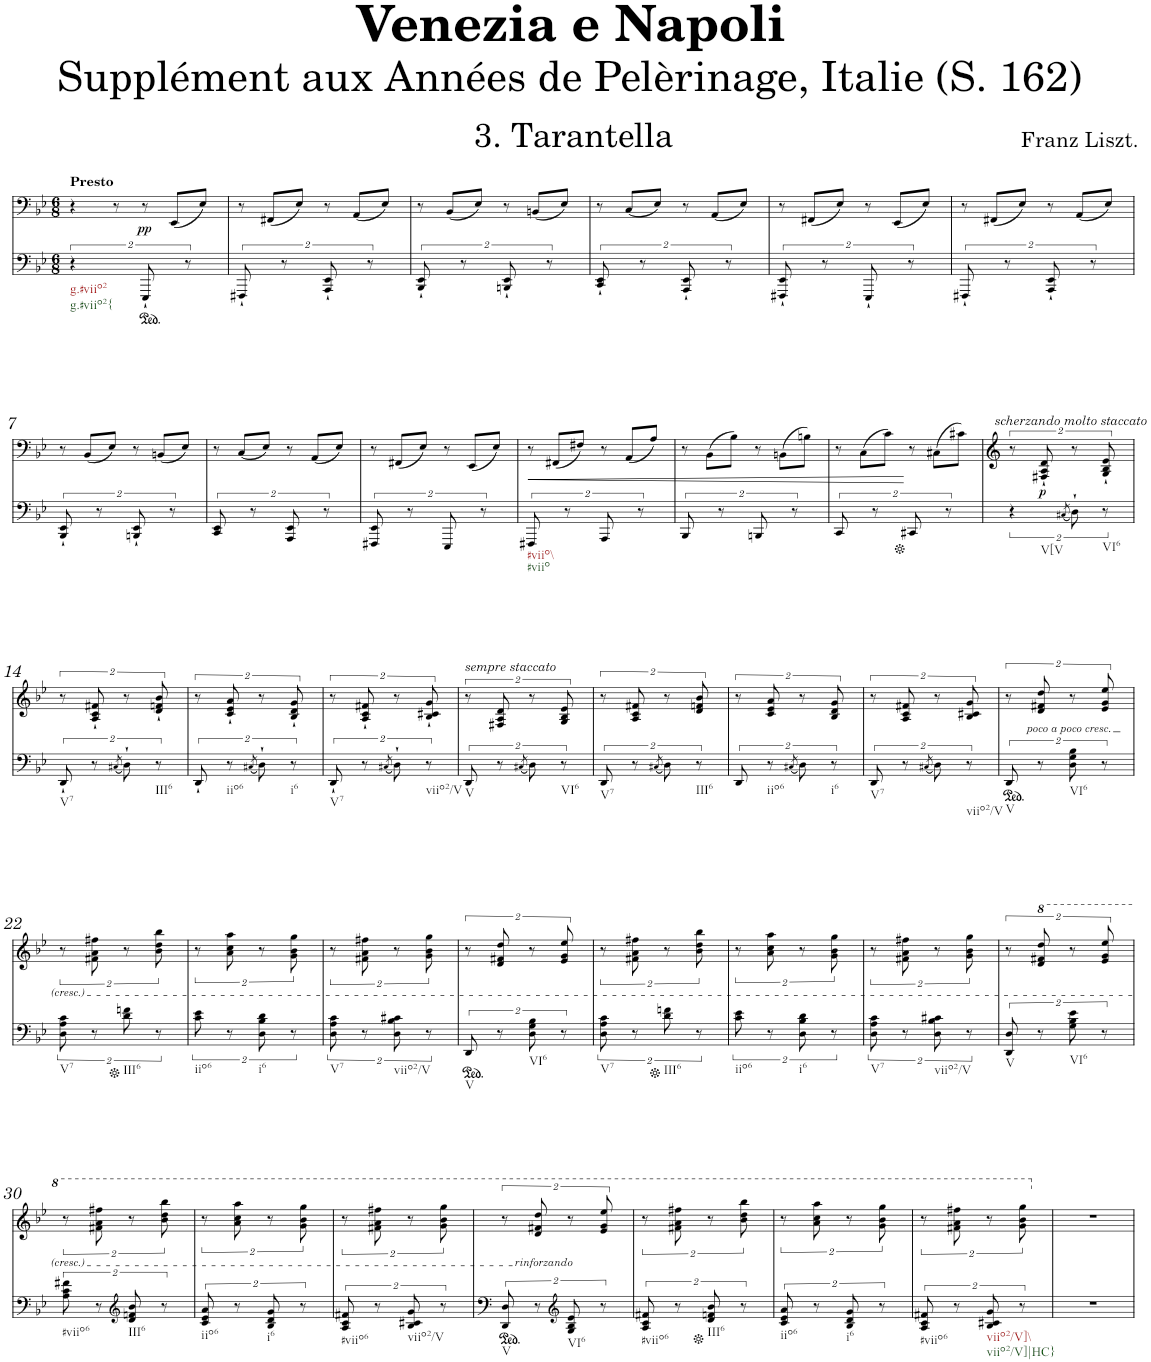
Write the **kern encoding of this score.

**kern	**kern	**dynam
*part1	*part1	*part1
*staff2	*staff1	*staff1/2
*I"Piano	*	*
*I'Pno.	*	*
*clefF4	*clefF4	*
*k[b-e-]	*k[b-e-]	*
*M6/8	*M6/8	*
=1	=1	=1
!	!LO:TX:a:B:t=Presto	!
!LO:TX:b:t=g.#viio2	!	!
!LO:TX:b:t=g.#viio2{	!	!
8%3r	4r	.
.	8r	.
!	!	!LO:DY:b
16%3EEE-`</	8r	pp
.	(8EE-/L	.
16%3r	.	.
.	8E-/J)	.
=2	=2	=2
16%3FFF#X`/	8r	.
.	(8FF#X/L	.
16%3r	.	.
.	8E-/J)	.
16%3AAA/` 16%3EE-/`	8r	.
.	(8AA/L	.
16%3r	.	.
.	8E-/J)	.
=3	=3	=3
16%3BBB-/` 16%3EE-/`	8r	.
.	(8BB-/L	.
16%3r	.	.
.	8E-/J)	.
16%3BBBn/` 16%3EE-/`	8r	.
.	(8BBn/L	.
16%3r	.	.
.	8E-/J)	.
=4	=4	=4
16%3CC/` 16%3EE-/`	8r	.
.	(8C/L	.
16%3r	.	.
.	8E-/J)	.
16%3AAA/` 16%3EE-/`	8r	.
.	(8AA/L	.
16%3r	.	.
.	8E-/J)	.
=5	=5	=5
16%3FFF#X/` 16%3EE-/`	8r	.
.	(8FF#X/L	.
16%3r	.	.
.	8E-/J)	.
16%3EEE-`/	8r	.
.	(8EE-/L	.
16%3r	.	.
.	8E-/J)	.
=6	=6	=6
16%3FFF#X`/	8r	.
.	(8FF#X/L	.
16%3r	.	.
.	8E-/J)	.
16%3AAA/` 16%3EE-/`	8r	.
.	(8AA/L	.
16%3r	.	.
.	8E-/J)	.
!!LO:LB:g=z
=7	=7	=7
16%3BBB-/` 16%3EE-/`	8r	.
.	(8BB-/L	.
16%3r	.	.
.	8E-/J)	.
16%3BBBn/` 16%3EE-/`	8r	.
.	(8BBn/L	.
16%3r	.	.
.	8E-/J)	.
=8	=8	=8
16%3CC/ 16%3EE-/	8r	.
.	(8C/L	.
16%3r	.	.
.	8E-/J)	.
16%3AAA/ 16%3EE-/	8r	.
.	(8AA/L	.
16%3r	.	.
.	8E-/J)	.
=9	=9	=9
16%3FFF#X/ 16%3EE-/	8r	.
.	(8FF#X/L	.
16%3r	.	.
.	8E-/J)	.
16%3EEE-/	8r	.
.	(8EE-/L	.
16%3r	.	.
.	8E-/J)	.
=10	=10	=10
!LO:TX:b:t=#viio\\	!	!
!LO:TX:b:t=#viio	!	!
!	!	!LO:HP:b
16%3FFF#X/	8r	<
.	(8FF#X/L	.
16%3r	.	.
.	8F#X/J)	.
16%3AAA/	8r	.
.	(8AA/L	.
16%3r	.	.
.	8A/J)	.
=11	=11	=11
16%3BBB-/	8r	.
.	(8BB-\L	.
16%3r	.	.
.	8B-\J)	.
16%3BBBn/	8r	.
.	(8BBn\L	.
16%3r	.	.
.	8Bn\J)	.
=12	=12	=12
16%3CC/	8r	.
.	(8C\L	.
16%3r	.	.
.	8c\J)	.
16%3CC#X/	8r	[
.	(8C#X\L	.
16%3r	.	.
.	8c#X\J)	.
=13	=13	=13
!	!LO:TX:a:i:t=scherzando molto staccato	!
!LO:TX:b:t=V[V	!	!
8%3r	16%3r	.
!	!	!LO:DY:b
.	16%3F#X/` 16%3A/` 16%3d/`	p
8qC#X/	.	.
16%3D`\	16%3r	.
!LO:TX:b:t=VI6	!	!
16%3r	16%3G/` 16%3B-/` 16%3e-/`	.
!!LO:LB:g=z
=14	=14	=14
!LO:TX:b:t=V7	!	!
16%3DD`/	16%3r	.
16%3r	16%3A/` 16%3c/` 16%3f#X/`	.
8qC#X/	.	.
16%3D`\	16%3r	.
!LO:TX:b:t=III6	!	!
16%3r	16%3d/` 16%3fn/` 16%3b-/`	.
=15	=15	=15
16%3DD`/	16%3r	.
!LO:TX:b:t=iio6	!	!
16%3r	16%3c/` 16%3e-/` 16%3a/`	.
8qC#X/	.	.
16%3D`\	16%3r	.
!LO:TX:b:t=i6	!	!
16%3r	16%3B-/` 16%3d/` 16%3g/`	.
=16	=16	=16
!LO:TX:b:t=V7	!	!
16%3DD`/	16%3r	.
16%3r	16%3A/` 16%3c/` 16%3f#X/`	.
8qC#X/	.	.
16%3D`\	16%3r	.
!LO:TX:b:t=viio2/V	!	!
16%3r	16%3B-/` 16%3c#X/` 16%3g/`	.
=17	=17	=17
!	!LO:TX:a:i:t=sempre staccato	!
!LO:TX:b:t=V	!	!
16%3DD/	16%3r	.
16%3r	16%3F#X/ 16%3A/ 16%3d/	.
8qC#X/	.	.
16%3D\	16%3r	.
!LO:TX:b:t=VI6	!	!
16%3r	16%3G/ 16%3B-/ 16%3e-/	.
=18	=18	=18
!LO:TX:b:t=V7	!	!
16%3DD/	16%3r	.
16%3r	16%3A/ 16%3c/ 16%3f#X/	.
8qC#X/	.	.
16%3D\	16%3r	.
!LO:TX:b:t=III6	!	!
16%3r	16%3d/ 16%3fn/ 16%3b-/	.
=19	=19	=19
16%3DD/	16%3r	.
!LO:TX:b:t=iio6	!	!
16%3r	16%3c/ 16%3e-/ 16%3a/	.
8qC#X/	.	.
16%3D\	16%3r	.
!LO:TX:b:t=i6	!	!
16%3r	16%3B-/ 16%3d/ 16%3g/	.
=20	=20	=20
!LO:TX:b:t=V7	!	!
16%3DD/	16%3r	.
16%3r	16%3A/ 16%3c/ 16%3f#X/	.
8qC#X/	.	.
16%3D\	16%3r	.
!LO:TX:b:t=viio2/V	!	!
16%3r	16%3B-/ 16%3c#X/ 16%3g/	.
=21	=21	=21
!LO:TX:b:t=V	!	!
16%3DD/	16%3r	.
!	!LO:TX:b:i:t=poco a poco cresc.	!
16%3r	16%3d/ 16%3f#X/ 16%3dd/	.
!LO:TX:b:t=VI6	!	!
16%3D\ 16%3G\ 16%3B-\	16%3r	.
16%3r	16%3e-/ 16%3g/ 16%3ee-/	.
!!LO:LB:g=z
=22	=22	=22
!LO:TX:b:t=V7	!	!
16%3D\ 16%3A\ 16%3c\	16%3r	.
16%3r	16%3f#X\ 16%3a\ 16%3ff#X\	.
!LO:TX:b:t=III6	!	!
16%3d\ 16%3fn\	16%3r	.
16%3r	16%3b-\ 16%3dd\ 16%3bb-\	.
=23	=23	=23
!LO:TX:b:t=iio6	!	!
16%3c\ 16%3e-\	16%3r	.
16%3r	16%3a\ 16%3cc\ 16%3aa\	.
!LO:TX:b:t=i6	!	!
16%3D\ 16%3B-\ 16%3d\	16%3r	.
16%3r	16%3g\ 16%3b-\ 16%3gg\	.
=24	=24	=24
!LO:TX:b:t=V7	!	!
16%3D\ 16%3A\ 16%3c\	16%3r	.
16%3r	16%3f#X\ 16%3a\ 16%3ff#X\	.
!LO:TX:b:t=viio2/V	!	!
16%3D\ 16%3B-\ 16%3c#X\	16%3r	.
16%3r	16%3g\ 16%3b-\ 16%3gg\	.
=25	=25	=25
!LO:TX:b:t=V	!	!
16%3DD/	16%3r	.
16%3r	16%3d/ 16%3f#X/ 16%3dd/	.
!LO:TX:b:t=VI6	!	!
16%3D\ 16%3G\ 16%3B-\	16%3r	.
16%3r	16%3e-/ 16%3g/ 16%3ee-/	.
=26	=26	=26
!LO:TX:b:t=V7	!	!
16%3D\ 16%3A\ 16%3c\	16%3r	.
16%3r	16%3f#X\ 16%3a\ 16%3ff#X\	.
!LO:TX:b:t=III6	!	!
16%3d\ 16%3fn\	16%3r	.
16%3r	16%3b-\ 16%3dd\ 16%3bb-\	.
=27	=27	=27
!LO:TX:b:t=iio6	!	!
16%3c\ 16%3e-\	16%3r	.
16%3r	16%3a\ 16%3cc\ 16%3aa\	.
!LO:TX:b:t=i6	!	!
16%3D\ 16%3B-\ 16%3d\	16%3r	.
16%3r	16%3g\ 16%3b-\ 16%3gg\	.
=28	=28	=28
!LO:TX:b:t=V7	!	!
16%3D\ 16%3A\ 16%3c\	16%3r	.
16%3r	16%3f#X\ 16%3a\ 16%3ff#X\	.
!LO:TX:b:t=viio2/V	!	!
16%3D\ 16%3B-\ 16%3c#X\	16%3r	.
16%3r	16%3g\ 16%3b-\ 16%3gg\	.
=29	=29	=29
!LO:TX:b:t=V	!	!
16%3DD/ 16%3D/	16%3r	.
16%3r	16%3dd/ 16%3ff#X/ 16%3ddd/	.
!LO:TX:b:t=VI6	!	!
16%3G\ 16%3B-\ 16%3e-\	16%3r	.
16%3r	16%3ee-/ 16%3gg/ 16%3eee-/	.
!!LO:LB:g=z
=30	=30	=30
!LO:TX:b:t=#viio6	!	!
16%3A\ 16%3c\ 16%3f#X\	16%3r	.
16%3r	16%3ff#X\ 16%3aa\ 16%3fff#X\	.
*clefG2	*	*
!LO:TX:b:t=III6	!	!
16%3d/ 16%3fn/ 16%3b-/	16%3r	.
16%3r	16%3bb-\ 16%3ddd\ 16%3bbb-\	.
=31	=31	=31
!LO:TX:b:t=iio6	!	!
16%3c/ 16%3e-/ 16%3a/	16%3r	.
16%3r	16%3aa\ 16%3ccc\ 16%3aaa\	.
!LO:TX:b:t=i6	!	!
16%3B-/ 16%3d/ 16%3g/	16%3r	.
16%3r	16%3gg\ 16%3bb-\ 16%3ggg\	.
=32	=32	=32
!LO:TX:b:t=#viio6	!	!
16%3A/ 16%3c/ 16%3f#X/	16%3r	.
16%3r	16%3ff#X\ 16%3aa\ 16%3fff#X\	.
!LO:TX:b:t=viio2/V	!	!
16%3B-/ 16%3c#X/ 16%3g/	16%3r	.
16%3r	16%3gg\ 16%3bb-\ 16%3ggg\	.
=33	=33	=33
!LO:TX:b:t=V	!	!
16%3DD/ 16%3D/	16%3r	.
!	!	!LO:DY:b
16%3r	16%3dd/ 16%3ff#X/ 16%3ddd/	other-dynamics
*clefG2	*	*
!LO:TX:b:t=VI6	!	!
16%3G/ 16%3B-/ 16%3e-/	16%3r	.
16%3r	16%3ee-/ 16%3gg/ 16%3eee-/	.
=34	=34	=34
!LO:TX:b:t=#viio6	!	!
16%3A/ 16%3c/ 16%3f#X/	16%3r	.
16%3r	16%3ff#X\ 16%3aa\ 16%3fff#X\	.
!LO:TX:b:t=III6	!	!
16%3d/ 16%3fn/ 16%3b-/	16%3r	.
16%3r	16%3bb-\ 16%3ddd\ 16%3bbb-\	.
=35	=35	=35
!LO:TX:b:t=iio6	!	!
16%3c/ 16%3e-/ 16%3a/	16%3r	.
16%3r	16%3aa\ 16%3ccc\ 16%3aaa\	.
!LO:TX:b:t=i6	!	!
16%3B-/ 16%3d/ 16%3g/	16%3r	.
16%3r	16%3gg\ 16%3bb-\ 16%3ggg\	.
=36	=36	=36
!LO:TX:b:t=#viio6	!	!
16%3A/ 16%3c/ 16%3f#X/	16%3r	.
16%3r	16%3ff#X\ 16%3aa\ 16%3fff#X\	.
!LO:TX:b:t=viio2/V]\\	!	!
!LO:TX:b:t=viio2/V]|HC}	!	!
16%3B-/ 16%3c#X/ 16%3g/	16%3r	.
16%3r	16%3gg\ 16%3bb-\ 16%3ggg\	.
=37	=37	=37
2.r	2.r	.
=	=	=
*-	*-	*-
